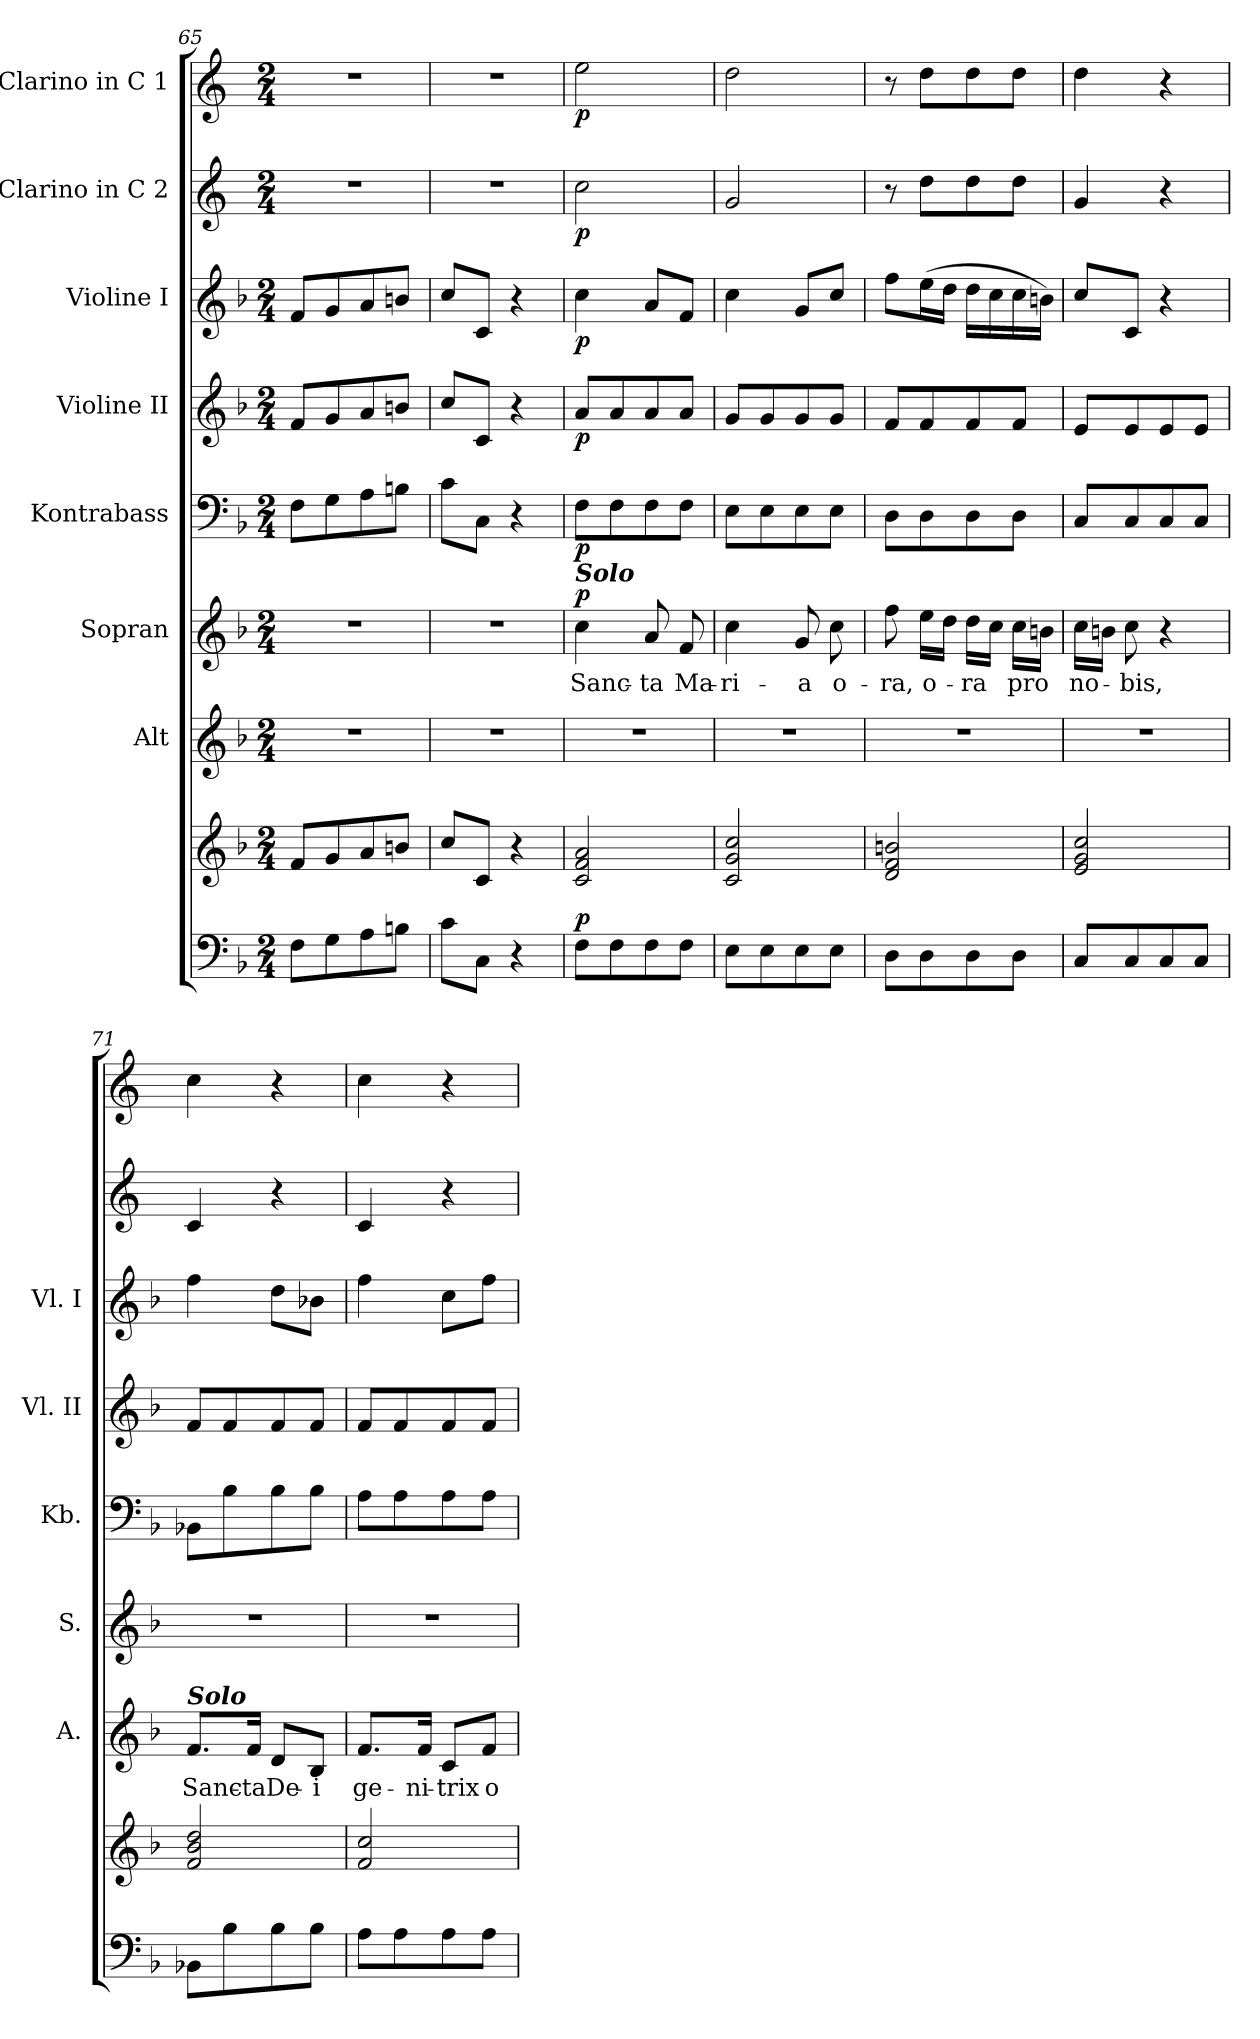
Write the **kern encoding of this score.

**kern	**kern	**dynam	**kern	**text	**kern	**text	**dynam	**kern	**dynam	**kern	**dynam	**kern	**dynam	**kern	**dynam	**kern	**dynam
*part8	*part8	*part8	*part7	*part7	*part6	*part6	*part6	*part5	*part5	*part4	*part4	*part3	*part3	*part2	*part2	*part1	*part1
*staff9	*staff8	*staff8/9	*staff7	*staff7	*staff6	*staff6	*staff6	*staff5	*staff5	*staff4	*staff4	*staff3	*staff3	*staff2	*staff2	*staff1	*staff1
*	*	*	*I"Alt	*	*I"Sopran	*	*	*I"Kontrabass	*	*I"Violine II	*	*I"Violine I	*	*I"Clarino in C 2	*	*I"Clarino in C 1	*
*	*	*	*I'A.	*	*I'S.	*	*	*I'Kb.	*	*I'Vl. II	*	*I'Vl. I	*	*	*	*	*
*clefF4	*clefG2	*	*clefG2	*	*clefG2	*	*	*clefF4	*	*clefG2	*	*clefG2	*	*clefG2	*	*clefG2	*
*	*	*	*	*	*	*	*	*ITrd7c12	*	*	*	*	*	*ITrd4c7	*	*ITrd4c7	*
*k[b-]	*k[b-]	*	*k[b-]	*	*k[b-]	*	*	*k[b-]	*	*k[b-]	*	*k[b-]	*	*k[b-]	*	*k[b-]	*
*F:	*F:	*	*F:	*	*F:	*	*	*F:	*	*F:	*	*F:	*	*F:	*	*F:	*
*M2/4	*M2/4	*	*M2/4	*	*M2/4	*	*	*M2/4	*	*M2/4	*	*M2/4	*	*M2/4	*	*M2/4	*
=65	=65	=65	=65	=65	=65	=65	=65	=65	=65	=65	=65	=65	=65	=65	=65	=65	=65
8F\L	8f/L	.	2r	.	2r	.	.	8FF\L	.	8f/L	.	8f/L	.	2r	.	2r	.
8G\	8g/	.	.	.	.	.	.	8GG\	.	8g/	.	8g/	.	.	.	.	.
8A\	8a/	.	.	.	.	.	.	8AA\	.	8a/	.	8a/	.	.	.	.	.
8Bn\J	8bn/J	.	.	.	.	.	.	8BBn\J	.	8bn/J	.	8bn/J	.	.	.	.	.
=66	=66	=66	=66	=66	=66	=66	=66	=66	=66	=66	=66	=66	=66	=66	=66	=66	=66
8c\L	8cc/L	.	2r	.	2r	.	.	8C\L	.	8cc/L	.	8cc/L	.	2r	.	2r	.
8C\J	8c/J	.	.	.	.	.	.	8CC\J	.	8c/J	.	8c/J	.	.	.	.	.
4r	4r	.	.	.	.	.	.	4r	.	4r	.	4r	.	.	.	.	.
=67	=67	=67	=67	=67	=67	=67	=67	=67	=67	=67	=67	=67	=67	=67	=67	=67	=67
!	!	!	!	!	!LO:TX:a:Bi:t=Solo	!	!	!	!	!	!	!	!	!	!	!	!
!	!	!LO:DY:a=2	!	!	!	!LO:LY:b	!LO:DY:a	!	!LO:DY:b	!	!LO:DY:b	!	!LO:DY:b	!	!LO:DY:b	!	!LO:DY:b
8F\L	2c/ 2f/ 2a/	p	2r	.	4cc\	Sanc-	p	8FF\L	p	8a/L	p	4cc\	p	2f\	p	2a\	p
8F\	.	.	.	.	.	.	.	8FF\	.	8a/	.	.	.	.	.	.	.
!	!	!	!	!	!	!LO:LY:b	!	!	!	!	!	!	!	!	!	!	!
8F\	.	.	.	.	8a/	-ta	.	8FF\	.	8a/	.	8a/L	.	.	.	.	.
!	!	!	!	!	!	!LO:LY:b	!	!	!	!	!	!	!	!	!	!	!
8F\J	.	.	.	.	8f/	Ma-	.	8FF\J	.	8a/J	.	8f/J	.	.	.	.	.
=68	=68	=68	=68	=68	=68	=68	=68	=68	=68	=68	=68	=68	=68	=68	=68	=68	=68
!	!	!	!	!	!	!LO:LY:b	!	!	!	!	!	!	!	!	!	!	!
8E\L	2c/ 2g/ 2cc/	.	2r	.	4cc\	-ri-	.	8EE\L	.	8g/L	.	4cc\	.	2c/	.	2g\	.
8E\	.	.	.	.	.	.	.	8EE\	.	8g/	.	.	.	.	.	.	.
!	!	!	!	!	!	!LO:LY:b	!	!	!	!	!	!	!	!	!	!	!
8E\	.	.	.	.	8g/	-a	.	8EE\	.	8g/	.	8g/L	.	.	.	.	.
!	!	!	!	!	!	!LO:LY:b	!	!	!	!	!	!	!	!	!	!	!
8E\J	.	.	.	.	8cc\	o-	.	8EE\J	.	8g/J	.	8cc/J	.	.	.	.	.
!!LO:LB:g=z
=69	=69	=69	=69	=69	=69	=69	=69	=69	=69	=69	=69	=69	=69	=69	=69	=69	=69
!	!	!	!	!	!	!LO:LY:b	!	!	!	!	!	!	!	!	!	!	!
8D\L	2d/ 2f/ 2bn/	.	2r	.	8ff\	-ra,	.	8DD\L	.	8f/L	.	8ff\L	.	8r	.	8r	.
!	!	!	!	!	!	!LO:LY:b	!	!	!	!	!	!	!	!	!	!	!
8D\	.	.	.	.	16ee\LL	o-	.	8DD\	.	8f/	.	(>16ee\L	.	8g\L	.	8g\L	.
.	.	.	.	.	16dd\JJ	.	.	.	.	.	.	16dd\JJ	.	.	.	.	.
!	!	!	!	!	!	!LO:LY:b	!	!	!	!	!	!	!	!	!	!	!
8D\	.	.	.	.	16dd\LL	-ra	.	8DD\	.	8f/	.	16dd\LL	.	8g\	.	8g\	.
.	.	.	.	.	16cc\JJ	.	.	.	.	.	.	16cc\	.	.	.	.	.
!	!	!	!	!	!	!LO:LY:b	!	!	!	!	!	!	!	!	!	!	!
8D\J	.	.	.	.	16cc\LL	pro	.	8DD\J	.	8f/J	.	16cc\	.	8g\J	.	8g\J	.
.	.	.	.	.	16bn\JJ	.	.	.	.	.	.	16bn\JJ)	.	.	.	.	.
=70	=70	=70	=70	=70	=70	=70	=70	=70	=70	=70	=70	=70	=70	=70	=70	=70	=70
!	!	!	!	!	!	!LO:LY:b	!	!	!	!	!	!	!	!	!	!	!
8C/L	2e/ 2g/ 2cc/	.	2r	.	16cc\LL	no-	.	8CC/L	.	8e/L	.	8cc/L	.	4c/	.	4g\	.
.	.	.	.	.	16bn\JJ	.	.	.	.	.	.	.	.	.	.	.	.
!	!	!	!	!	!	!LO:LY:b	!	!	!	!	!	!	!	!	!	!	!
8C/	.	.	.	.	8cc\	-bis,	.	8CC/	.	8e/	.	8c/J	.	.	.	.	.
8C/	.	.	.	.	4r	.	.	8CC/	.	8e/	.	4r	.	4r	.	4r	.
8C/J	.	.	.	.	.	.	.	8CC/J	.	8e/J	.	.	.	.	.	.	.
=71	=71	=71	=71	=71	=71	=71	=71	=71	=71	=71	=71	=71	=71	=71	=71	=71	=71
!	!	!	!LO:TX:a:Bi:t=Solo	!	!	!	!	!	!	!	!	!	!	!	!	!	!
!	!	!	!	!LO:LY:b	!	!	!	!	!	!	!	!	!	!	!	!	!
8BB-X\L	2f/ 2b-/ 2dd/	.	8.f/L	Sanc-	2r	.	.	8BBB-X\L	.	8f/L	.	4ff\	.	4F/	.	4f\	.
8B-\	.	.	.	.	.	.	.	8BB-\	.	8f/	.	.	.	.	.	.	.
!	!	!	!	!LO:LY:b	!	!	!	!	!	!	!	!	!	!	!	!	!
.	.	.	16f/Jk	-ta	.	.	.	.	.	.	.	.	.	.	.	.	.
!	!	!	!	!LO:LY:b	!	!	!	!	!	!	!	!	!	!	!	!	!
8B-\	.	.	8d/L	De-	.	.	.	8BB-\	.	8f/	.	8dd\L	.	4r	.	4r	.
!	!	!	!	!LO:LY:b	!	!	!	!	!	!	!	!	!	!	!	!	!
8B-\J	.	.	8B-/J	-i	.	.	.	8BB-\J	.	8f/J	.	8b-X\J	.	.	.	.	.
=72	=72	=72	=72	=72	=72	=72	=72	=72	=72	=72	=72	=72	=72	=72	=72	=72	=72
!	!	!	!	!LO:LY:b	!	!	!	!	!	!	!	!	!	!	!	!	!
8A\L	2f/ 2cc/	.	8.f/L	ge-	2r	.	.	8AA\L	.	8f/L	.	4ff\	.	4F/	.	4f\	.
8A\	.	.	.	.	.	.	.	8AA\	.	8f/	.	.	.	.	.	.	.
!	!	!	!	!LO:LY:b	!	!	!	!	!	!	!	!	!	!	!	!	!
.	.	.	16f/Jk	-ni-	.	.	.	.	.	.	.	.	.	.	.	.	.
!	!	!	!	!LO:LY:b	!	!	!	!	!	!	!	!	!	!	!	!	!
8A\	.	.	8c/L	-trix	.	.	.	8AA\	.	8f/	.	8cc\L	.	4r	.	4r	.
!	!	!	!	!LO:LY:b	!	!	!	!	!	!	!	!	!	!	!	!	!
8A\J	.	.	8f/J	o-	.	.	.	8AA\J	.	8f/J	.	8ff\J	.	.	.	.	.
=	=	=	=	=	=	=	=	=	=	=	=	=	=	=	=	=	=
*-	*-	*-	*-	*-	*-	*-	*-	*-	*-	*-	*-	*-	*-	*-	*-	*-	*-
